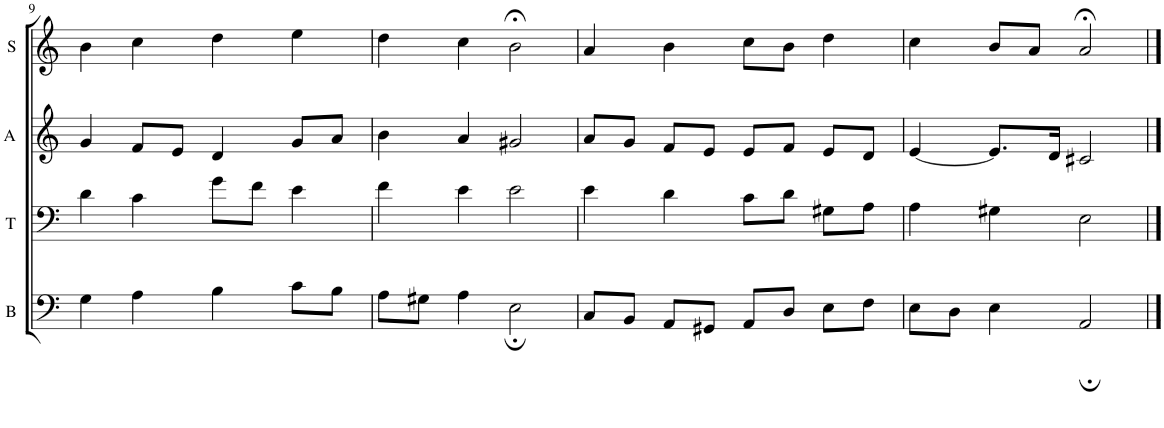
**kern	**kern	**kern	**kern
*part4	*part3	*part2	*part1
*staff4	*staff3	*staff2	*staff1
*I"B	*I"T	*I"A	*I"S
*I'B	*I'T	*I'A	*I'S
!!LO:PB:g=z
*clefF4	*clefF4	*clefG2	*clefG2
*k[]	*k[]	*k[]	*k[]
=9	=9	=9	=9
4G\	4d\	4g/	4b\
4A\	4c\	8f/L	4cc\
.	.	8e/J	.
4B\	8g\L	4d/	4dd\
.	8f\J	.	.
8c\L	4e\	8g/L	4ee\
8B\J	.	8a/J	.
=10	=10	=10	=10
8A\L	4f\	4b\	4dd\
8G#X\J	.	.	.
4A\	4e\	4a/	4cc\
2E;\	2e\	2g#X/	2b;<\
=11	=11	=11	=11
8C/L	4e\	8a/L	4a/
8BB/J	.	8g/J	.
8AA/L	4d\	8f/L	4b\
8GG#X/J	.	8e/J	.
8AA/L	8c\L	8e/L	8cc\L
8D/J	8d\J	8f/J	8b\J
8E\L	8G#X\L	8e/L	4dd\
8F\J	8A\J	8d/J	.
=12	=12	=12	=12
8E\L	4A\	[4e/	4cc\
8D\J	.	.	.
4E\	4G#X\	8.e/L]	8b/L
.	.	.	8a/J
.	.	16d/Jk	.
2AA;/	2E\	2c#X/	2a;</
==	==	==	==
*-	*-	*-	*-
